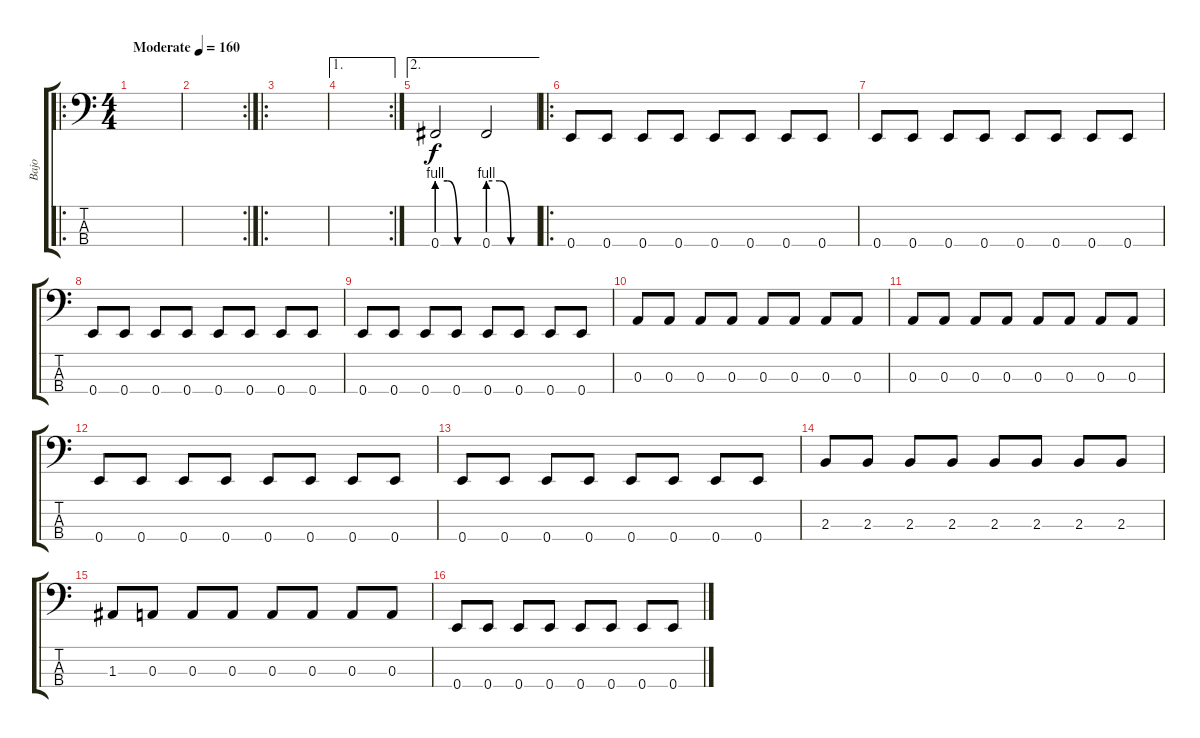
\track ("Bajo" "Bajo") {instrument electricbassfinger}
\staff {score tabs}
\tuning (G2 D2 A1 E1) {hide}
\ro
\ts (4 4)
\tempo (160 "Moderate")
\clef f4
\ks c
|
\rc 2
|
\ro
|
\ae 1
\rc 2
|
\ae 2
0.4{be (custom 0 4 15 4 30 0 60 0)}.2 0.4{be (custom 0 4 15 4 30 0 60 0)}.2 |
\ro
0.4.8 0.4.8 0.4.8 0.4.8 0.4.8 0.4.8 0.4.8 0.4.8 |
0.4.8 0.4.8 0.4.8 0.4.8 0.4.8 0.4.8 0.4.8 0.4.8 |
0.4.8 0.4.8 0.4.8 0.4.8 0.4.8 0.4.8 0.4.8 0.4.8 |
0.4.8 0.4.8 0.4.8 0.4.8 0.4.8 0.4.8 0.4.8 0.4.8 |
0.3.8 0.3.8 0.3.8 0.3.8 0.3.8 0.3.8 0.3.8 0.3.8 |
0.3.8 0.3.8 0.3.8 0.3.8 0.3.8 0.3.8 0.3.8 0.3.8 |
0.4.8 0.4.8 0.4.8 0.4.8 0.4.8 0.4.8 0.4.8 0.4.8 |
0.4.8 0.4.8 0.4.8 0.4.8 0.4.8 0.4.8 0.4.8 0.4.8 |
2.3.8 2.3.8 2.3.8 2.3.8 2.3.8 2.3.8 2.3.8 2.3.8 |
1.3.8 0.3.8 0.3.8 0.3.8 0.3.8 0.3.8 0.3.8 0.3.8 |
0.4.8 0.4.8 0.4.8 0.4.8 0.4.8 0.4.8 0.4.8 0.4.8
